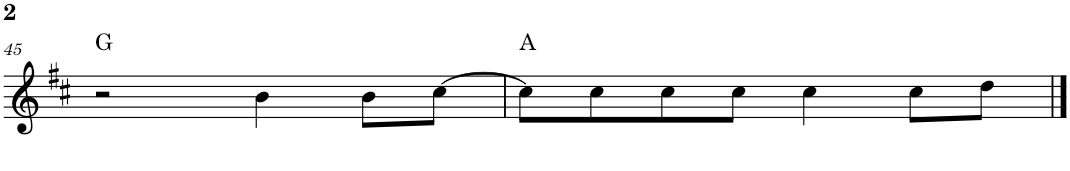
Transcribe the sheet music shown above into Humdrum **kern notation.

**kern	**harte
*part1	*part1
*staff1	*
*I"Piano	*
*I'Pno.	*
!!LO:PB:g=z
*clefG2	*
*k[f#c#]	*
*M4/4	*
=45	=45
2r	G:maj
4b\	.
8b\L	.
[8cc#\J	.
=46	=46
8cc#\L]	A:maj
8cc#\	.
8cc#\	.
8cc#\J	.
4cc#\	.
8cc#\L	.
8dd\J	.
==	==
*-	*-
